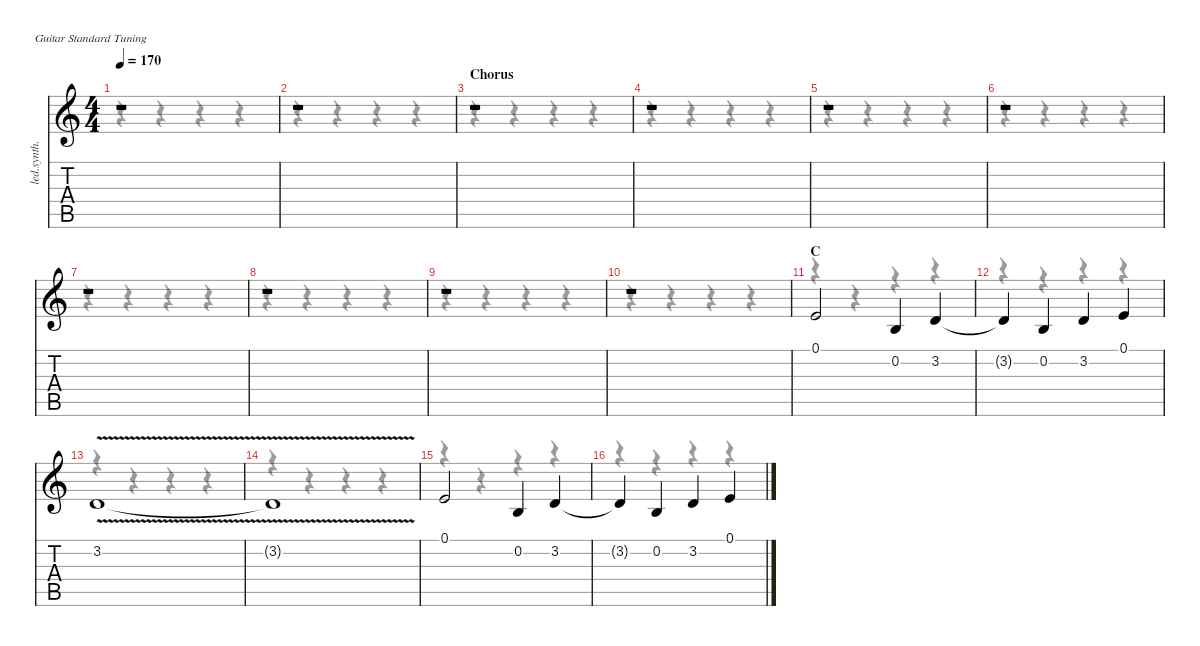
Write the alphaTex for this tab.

\defaultSystemsLayout 4
\hideDynamics
\bracketExtendMode nobrackets
\otherSystemsTrackNameOrientation horizontal
\track ("Piano" "led.synth.") {instrument lead5charang}
\staff {score tabs}
\tuning (E4 B3 G3 D3 A2 E2)
\voice
\ts (4 4)
\tempo 170
\clef g2
\ks c
r.1{dy f beam Up} |
r.1{beam Up} |
\section ("" "Chorus")
r.1{beam Up} |
r.1{beam Up} |
r.1{beam Up} |
r.1{beam Up} |
r.1{beam Up} |
r.1{beam Up} |
r.1{beam Up} |
r.1{beam Up} |
\section ("" "C")
0.1.2{beam Up} 0.2.4{beam Up} 3.2.4{beam Up} |
3.2{t}.4{beam Up} 0.2.4{beam Up} 3.2.4{beam Up} 0.1.4{beam Up} |
3.2{v}.1{beam Up} |
3.2{v t}.1{beam Up} |
0.1.2{beam Up} 0.2.4{beam Up} 3.2.4{beam Up} |
3.2{t}.4{beam Up} 0.2.4{beam Up} 3.2.4{beam Up} 0.1.4{beam Up}
\voice
\clef g2
\ottava regular
\simile none
\ks c
r.4{dy mf beam Down} r.4{beam Down} r.4{beam Down} r.4{beam Down} |
r.4{beam Down} r.4{beam Down} r.4{beam Down} r.4{beam Down} |
r.4{beam Down} r.4{beam Down} r.4{beam Down} r.4{beam Down} |
r.4{beam Down} r.4{beam Down} r.4{beam Down} r.4{beam Down} |
r.4{beam Down} r.4{beam Down} r.4{beam Down} r.4{beam Down} |
r.4{beam Down} r.4{beam Down} r.4{beam Down} r.4{beam Down} |
r.4{beam Down} r.4{beam Down} r.4{beam Down} r.4{beam Down} |
r.4{beam Down} r.4{beam Down} r.4{beam Down} r.4{beam Down} |
r.4{beam Down} r.4{beam Down} r.4{beam Down} r.4{beam Down} |
r.4{beam Down} r.4{beam Down} r.4{beam Down} r.4{beam Down} |
r.4{beam Down} r.4{beam Down} r.4{beam Down} r.4{beam Down} |
r.4{beam Down} r.4{beam Down} r.4{beam Down} r.4{beam Down} |
r.4{beam Down} r.4{beam Down} r.4{beam Down} r.4{beam Down} |
r.4{beam Down} r.4{beam Down} r.4{beam Down} r.4{beam Down} |
r.4{beam Down} r.4{beam Down} r.4{beam Down} r.4{beam Down} |
r.4{beam Down} r.4{beam Down} r.4{beam Down} r.4{beam Down}
